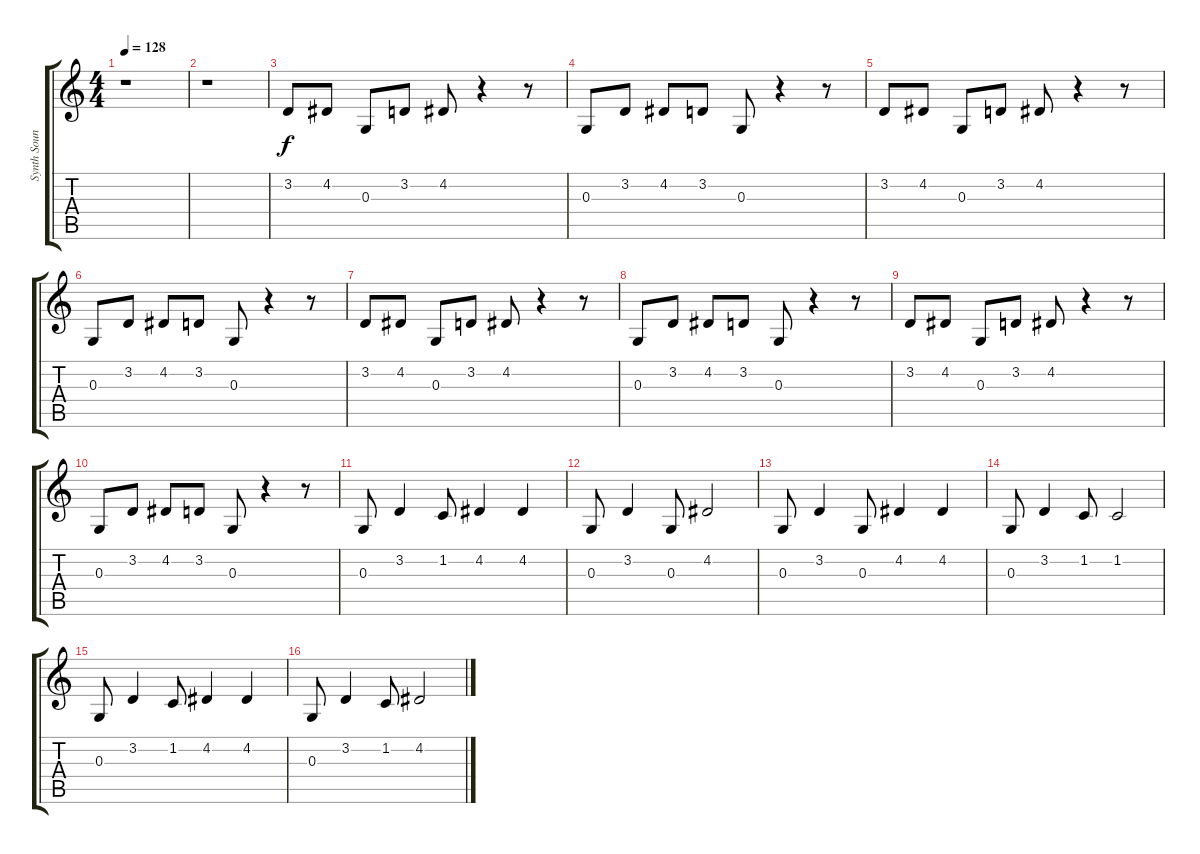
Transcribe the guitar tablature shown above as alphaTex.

\track ("Synth Sound        " "Synth Soun") {instrument pad3polysynth}
\staff {score tabs}
\tuning (E4 B3 G3 D3 A2 E2) {hide}
\ts (4 4)
\tempo 128
\clef g2
\ks c
r.1{dy f} |
r.1 |
3.2.8 4.2.8 0.3.8 3.2.8 4.2.8 r.4 r.8 |
0.3.8 3.2.8 4.2.8 3.2.8 0.3.8 r.4 r.8 |
3.2.8 4.2.8 0.3.8 3.2.8 4.2.8 r.4 r.8 |
0.3.8 3.2.8 4.2.8 3.2.8 0.3.8 r.4 r.8 |
3.2.8 4.2.8 0.3.8 3.2.8 4.2.8 r.4 r.8 |
0.3.8 3.2.8 4.2.8 3.2.8 0.3.8 r.4 r.8 |
3.2.8 4.2.8 0.3.8 3.2.8 4.2.8 r.4 r.8 |
0.3.8 3.2.8 4.2.8 3.2.8 0.3.8 r.4 r.8 |
0.3.8 3.2.4 1.2.8 4.2.4 4.2.4 |
0.3.8 3.2.4 0.3.8 4.2.2 |
0.3.8 3.2.4 0.3.8 4.2.4 4.2.4 |
0.3.8 3.2.4 1.2.8 1.2.2 |
0.3.8 3.2.4 1.2.8 4.2.4 4.2.4 |
0.3.8 3.2.4 1.2.8 4.2.2
